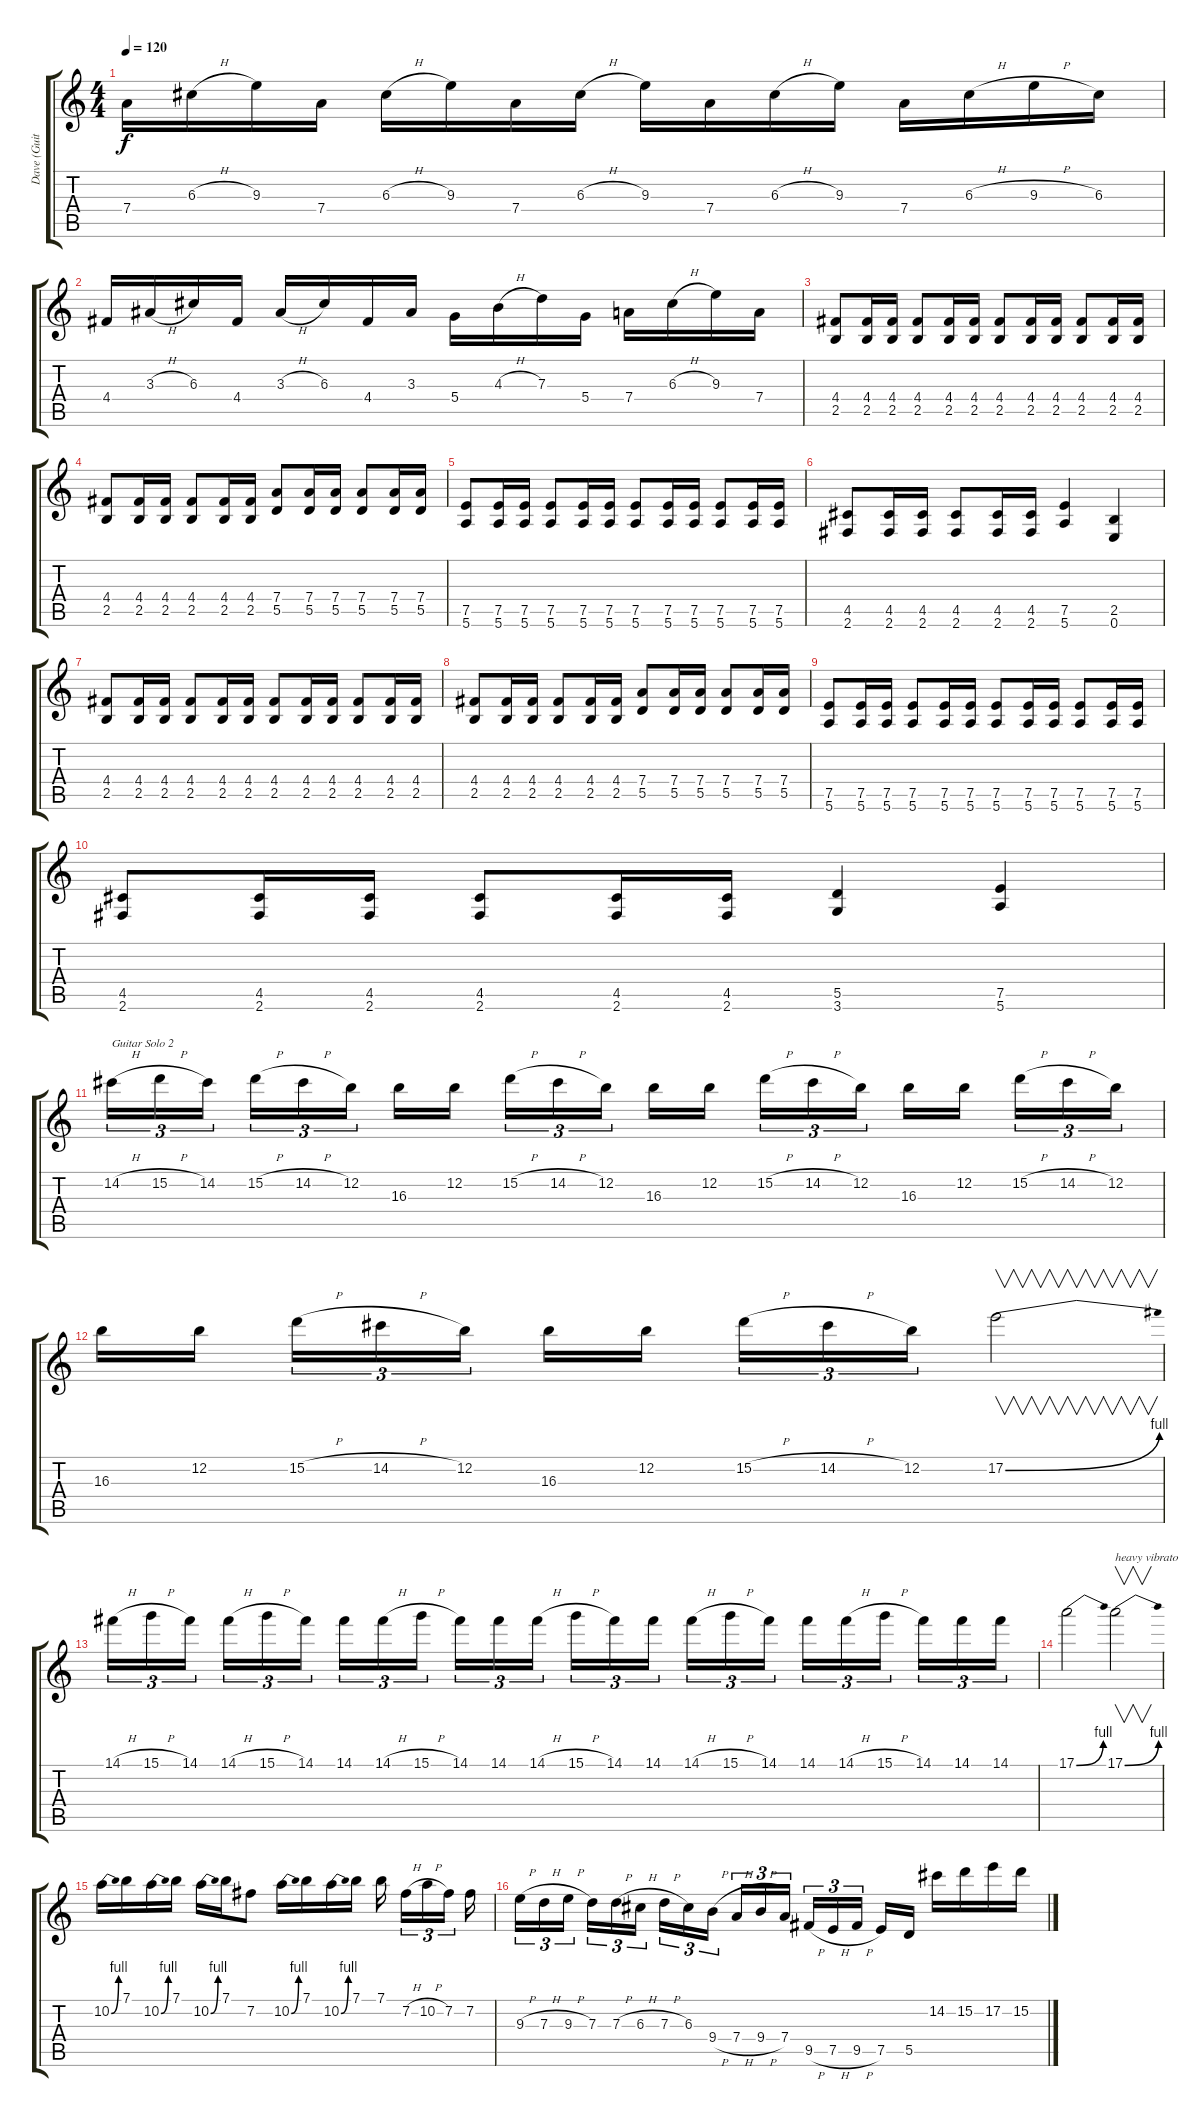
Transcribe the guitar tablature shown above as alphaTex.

\track ("Dave (Guitar)" "Dave (Guit") {instrument distortionguitar}
\staff {score tabs}
\tuning (E4 B3 G3 D3 A2 E2) {hide}
\ts (4 4)
\tempo 120
\clef g2
\ks c
7.4.16{dy f} 6.3{h}.16 9.3.16 7.4.16 6.3{h}.16 9.3.16 7.4.16 6.3{h}.16 9.3.16 7.4.16 6.3{h}.16 9.3.16 7.4.16 6.3{h}.16 9.3{h}.16 6.3.16 |
4.4.16 3.3{h}.16 6.3.16 4.4.16 3.3{h}.16 6.3.16 4.4.16 3.3.16 5.4.16 4.3{h}.16 7.3.16 5.4.16 7.4.16 6.3{h}.16 9.3.16 7.4.16 |
(4.4 2.5).8 (4.4 2.5).16 (4.4 2.5).16 (4.4 2.5).8 (4.4 2.5).16 (4.4 2.5).16 (4.4 2.5).8 (4.4 2.5).16 (4.4 2.5).16 (4.4 2.5).8 (4.4 2.5).16 (4.4 2.5).16 |
(4.4 2.5).8 (4.4 2.5).16 (4.4 2.5).16 (4.4 2.5).8 (4.4 2.5).16 (4.4 2.5).16 (7.4 5.5).8 (7.4 5.5).16 (7.4 5.5).16 (7.4 5.5).8 (7.4 5.5).16 (7.4 5.5).16 |
(7.5 5.6).8 (7.5 5.6).16 (7.5 5.6).16 (7.5 5.6).8 (7.5 5.6).16 (7.5 5.6).16 (7.5 5.6).8 (7.5 5.6).16 (7.5 5.6).16 (7.5 5.6).8 (7.5 5.6).16 (7.5 5.6).16 |
(4.5 2.6).8 (4.5 2.6).16 (4.5 2.6).16 (4.5 2.6).8 (4.5 2.6).16 (4.5 2.6).16 (7.5 5.6).4 (2.5 0.6).4 |
(4.4 2.5).8 (4.4 2.5).16 (4.4 2.5).16 (4.4 2.5).8 (4.4 2.5).16 (4.4 2.5).16 (4.4 2.5).8 (4.4 2.5).16 (4.4 2.5).16 (4.4 2.5).8 (4.4 2.5).16 (4.4 2.5).16 |
(4.4 2.5).8 (4.4 2.5).16 (4.4 2.5).16 (4.4 2.5).8 (4.4 2.5).16 (4.4 2.5).16 (7.4 5.5).8 (7.4 5.5).16 (7.4 5.5).16 (7.4 5.5).8 (7.4 5.5).16 (7.4 5.5).16 |
(7.5 5.6).8 (7.5 5.6).16 (7.5 5.6).16 (7.5 5.6).8 (7.5 5.6).16 (7.5 5.6).16 (7.5 5.6).8 (7.5 5.6).16 (7.5 5.6).16 (7.5 5.6).8 (7.5 5.6).16 (7.5 5.6).16 |
(4.5 2.6).8 (4.5 2.6).16 (4.5 2.6).16 (4.5 2.6).8 (4.5 2.6).16 (4.5 2.6).16 (5.5 3.6).4 (7.5 5.6).4 |
14.2{h}.16{tu (3 2) txt "Guitar Solo 2" volume 9} 15.2{h}.16{tu (3 2)} 14.2.16{tu (3 2)} 15.2{h}.16{tu (3 2)} 14.2{h}.16{tu (3 2)} 12.2.16{tu (3 2)} 16.3.16 12.2.16 15.2{h}.16{tu (3 2)} 14.2{h}.16{tu (3 2)} 12.2.16{tu (3 2)} 16.3.16 12.2.16 15.2{h}.16{tu (3 2)} 14.2{h}.16{tu (3 2)} 12.2.16{tu (3 2)} 16.3.16 12.2.16 15.2{h}.16{tu (3 2)} 14.2{h}.16{tu (3 2)} 12.2.16{tu (3 2)} |
16.3.16 12.2.16 15.2{h}.16{tu (3 2)} 14.2{h}.16{tu (3 2)} 12.2.16{tu (3 2)} 16.3.16 12.2.16 15.2{h}.16{tu (3 2)} 14.2{h}.16{tu (3 2)} 12.2.16{tu (3 2)} 17.2{be (bend 0 0 60 4)}.2{v} |
14.1{h}.16{tu (3 2)} 15.1{h}.16{tu (3 2)} 14.1.16{tu (3 2)} 14.1{h}.16{tu (3 2)} 15.1{h}.16{tu (3 2)} 14.1.16{tu (3 2)} 14.1.16{tu (3 2)} 14.1{h}.16{tu (3 2)} 15.1{h}.16{tu (3 2)} 14.1.16{tu (3 2)} 14.1.16{tu (3 2)} 14.1{h}.16{tu (3 2)} 15.1{h}.16{tu (3 2)} 14.1.16{tu (3 2)} 14.1.16{tu (3 2)} 14.1{h}.16{tu (3 2)} 15.1{h}.16{tu (3 2)} 14.1.16{tu (3 2)} 14.1.16{tu (3 2)} 14.1{h}.16{tu (3 2)} 15.1{h}.16{tu (3 2)} 14.1.16{tu (3 2)} 14.1.16{tu (3 2)} 14.1.16{tu (3 2)} |
17.1{be (bend 0 0 60 4)}.2 17.1{be (bend 0 0 60 4)}.2{v txt "heavy vibrato"} |
10.2{be (bend 0 0 60 4)}.16 7.1.16 10.2{be (bend 0 0 60 4)}.16 7.1.16 10.2{be (bend 0 0 60 4)}.16 7.1.16 7.2.8 10.2{be (bend 0 0 60 4)}.16 7.1.16 10.2{be (bend 0 0 60 4)}.16 7.1.16 7.1.16 7.2{h}.16{tu (3 2)} 10.2{h}.16{tu (3 2)} 7.2.16{tu (3 2)} 7.2.16 |
9.3{h}.16{tu (3 2)} 7.3{h}.16{tu (3 2)} 9.3{h}.16{tu (3 2)} 7.3.16{tu (3 2)} 7.3{h}.16{tu (3 2)} 6.3{h}.16{tu (3 2)} 7.3{h}.16{tu (3 2)} 6.3.16{tu (3 2)} 9.4{h}.16{tu (3 2)} 7.4{h}.16{tu (3 2)} 9.4{h}.16{tu (3 2)} 7.4.16{tu (3 2)} 9.5{h}.16{tu (3 2)} 7.5{h}.16{tu (3 2)} 9.5{h}.16{tu (3 2)} 7.5.16 5.5.16 14.2.16 15.2.16 17.2.16 15.2.16
